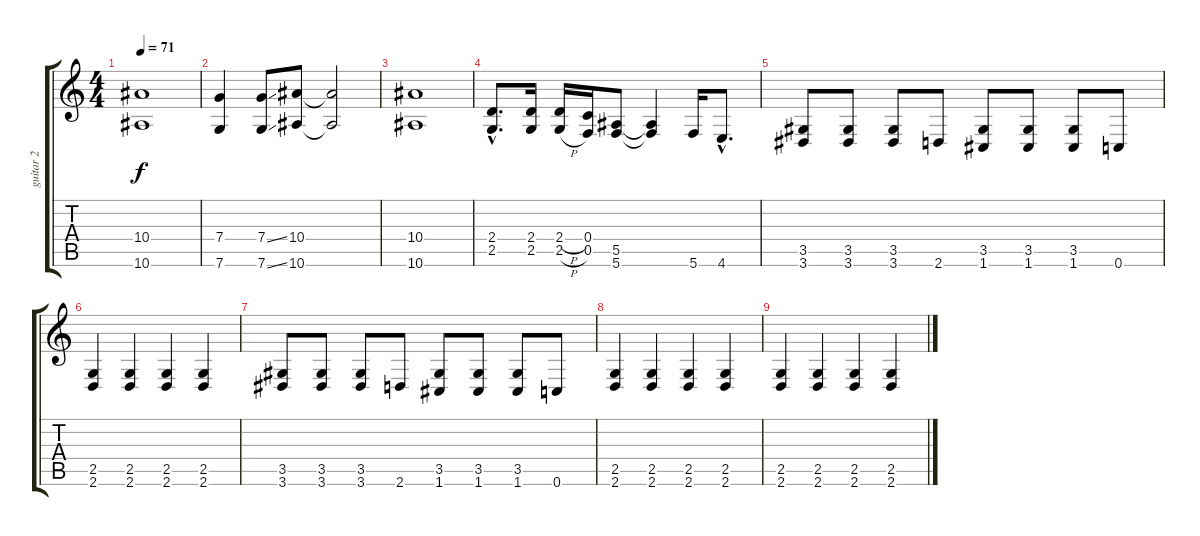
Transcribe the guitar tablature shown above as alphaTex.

\track ("guitar 2" "guitar 2") {instrument distortionguitar}
\staff {score tabs}
\tuning (E4 B3 G3 C3 F2 C2) {hide}
\ts (4 4)
\tempo 71
\clef g2
\ks c
(10.4 10.6).1{dy f} |
(7.4 7.6).4 (7.4{ss} 7.6{ss}).8 (10.4 10.6).8 (10.4{t} 10.6{t}).2 |
(10.4 10.6).1 |
(2.4{hac} 2.5{hac}).8{d} (2.4 2.5).16 (2.4{h} 2.5{h}).16 (0.4 0.5).16 (5.5 5.6).8 (5.5{t} 5.6{t}).4 5.6.16 4.6{hac}.8{d} |
(3.5 3.6).8 (3.5 3.6).8 (3.5 3.6).8 2.6.8 (3.5 1.6).8 (3.5 1.6).8 (3.5 1.6).8 0.6.8 |
(2.5 2.6).4 (2.5 2.6).4 (2.5 2.6).4 (2.5 2.6).4 |
(3.5 3.6).8 (3.5 3.6).8 (3.5 3.6).8 2.6.8 (3.5 1.6).8 (3.5 1.6).8 (3.5 1.6).8 0.6.8 |
(2.5 2.6).4 (2.5 2.6).4 (2.5 2.6).4 (2.5 2.6).4 |
(2.5 2.6).4 (2.5 2.6).4 (2.5 2.6).4 (2.5 2.6).4
